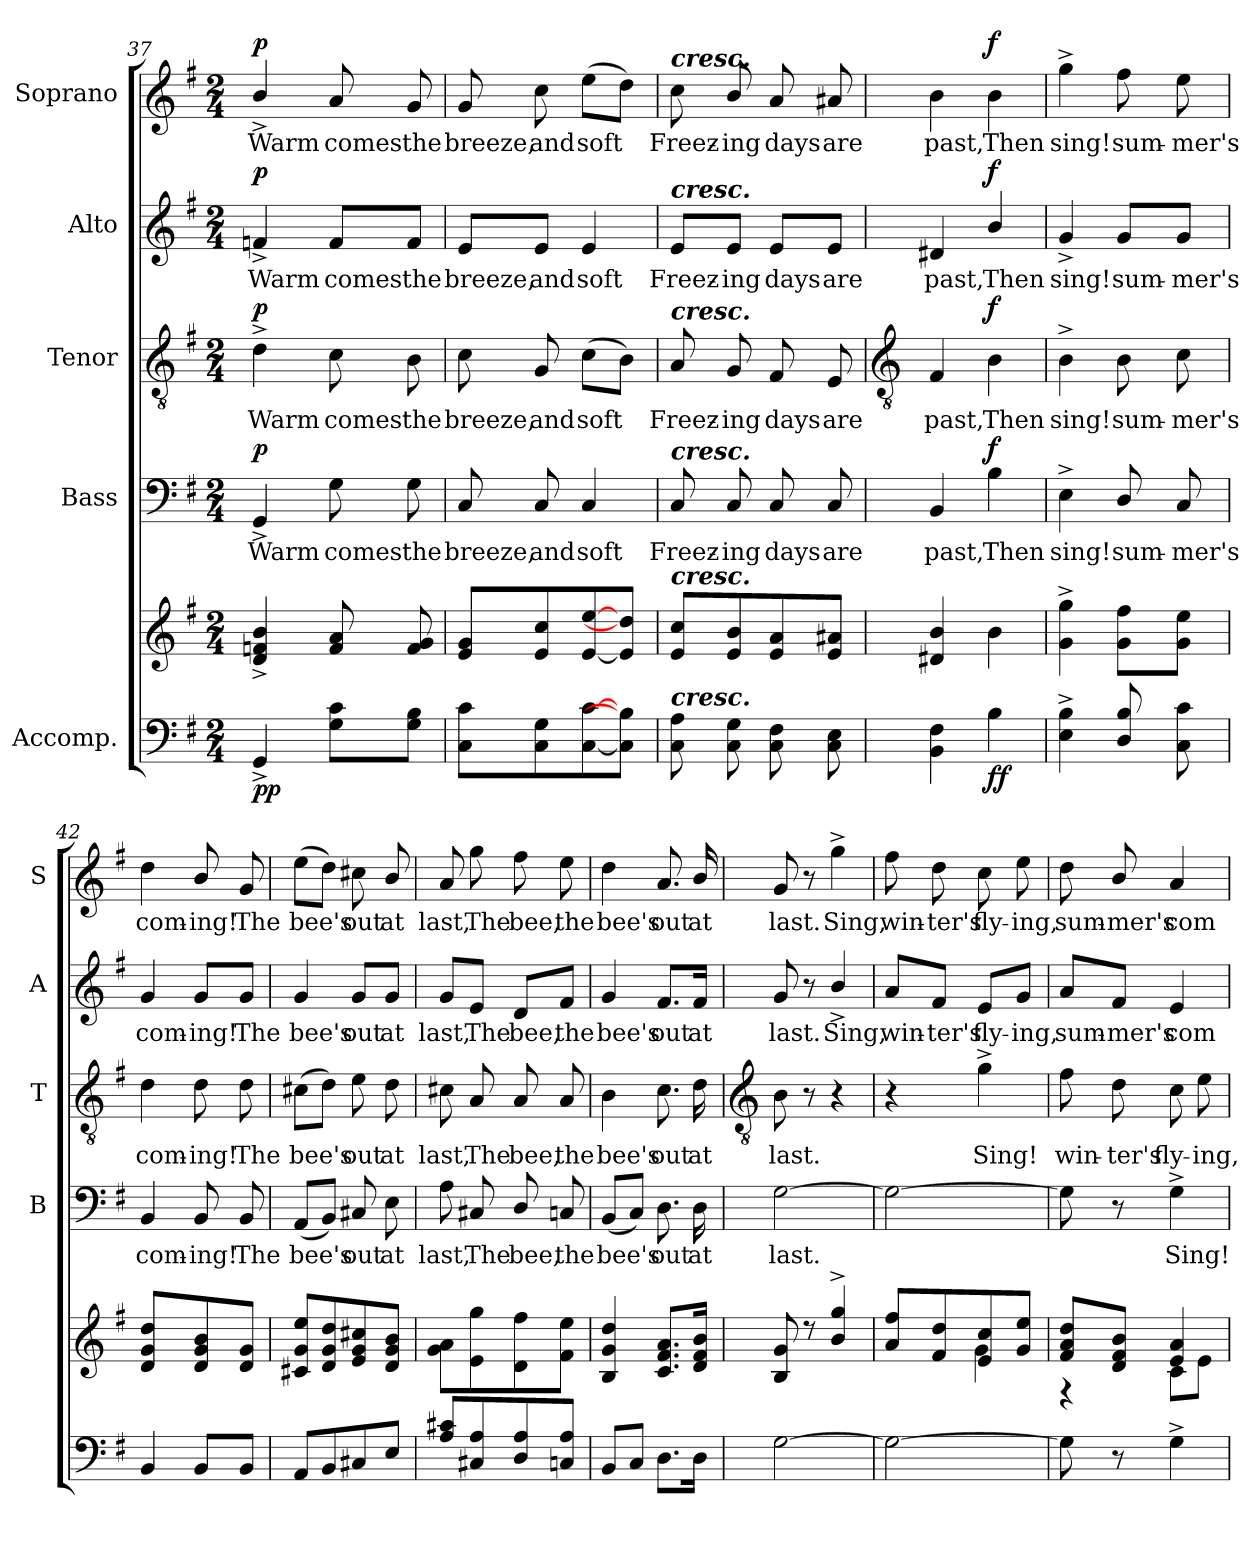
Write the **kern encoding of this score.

**kern	**kern	**dynam	**kern	**text	**dynam	**kern	**text	**dynam	**kern	**text	**dynam	**kern	**text	**dynam
*part5	*part5	*part5	*part4	*part4	*part4	*part3	*part3	*part3	*part2	*part2	*part2	*part1	*part1	*part1
*staff6	*staff5	*staff5/6	*staff4	*staff4	*staff4	*staff3	*staff3	*staff3	*staff2	*staff2	*staff2	*staff1	*staff1	*staff1
*I"Accomp.	*	*	*I"Bass	*	*	*I"Tenor	*	*	*I"Alto	*	*	*I"Soprano	*	*
*	*	*	*I'B	*	*	*I'T	*	*	*I'A	*	*	*I'S	*	*
*clefF4	*clefG2	*	*clefF4	*	*	*clefGv2	*	*	*clefG2	*	*	*clefG2	*	*
*k[f#]	*k[f#]	*	*k[f#]	*	*	*k[f#]	*	*	*k[f#]	*	*	*k[f#]	*	*
*G:	*G:	*	*G:	*	*	*G:	*	*	*G:	*	*	*G:	*	*
*M2/4	*M2/4	*	*M2/4	*	*	*M2/4	*	*	*M2/4	*	*	*M2/4	*	*
=37	=37	=37	=37	=37	=37	=37	=37	=37	=37	=37	=37	=37	=37	=37
!	!	!LO:DY:b=2	!	!LO:LY:b	!	!	!LO:LY:b	!	!	!LO:LY:b	!	!	!LO:LY:b	!
!	!	!LO:DY:n=1:b	!	!	!LO:DY:b	!	!	!LO:DY:b	!	!	!LO:DY:b	!	!	!LO:DY:b
4GG^	4d/^ 4fn/^ 4b/^	p p	4GG^	Warm	p	4d^	Warm	p	4fn^	Warm	p	4b^/	Warm	p
!	!	!	!	!LO:LY:b	!	!	!LO:LY:b	!	!	!LO:LY:b	!	!	!LO:LY:b	!
8G 8cL	8f 8a	.	8G	comes	.	8c	comes	.	8f/L	comes	.	8a	comes	.
!	!	!	!	!LO:LY:b	!	!	!LO:LY:b	!	!	!LO:LY:b	!	!	!LO:LY:b	!
8G 8BJ	8f 8g	.	8G	the	.	8B	the	.	8f/J	the	.	8g	the	.
=38	=38	=38	=38	=38	=38	=38	=38	=38	=38	=38	=38	=38	=38	=38
!	!	!	!	!LO:LY:b	!	!	!LO:LY:b	!	!	!LO:LY:b	!	!	!LO:LY:b	!
8C 8cL	8e 8gL	.	8C	breeze,	.	8c	breeze,	.	8e/L	breeze,	.	8g	breeze,	.
!	!	!	!	!LO:LY:b	!	!	!LO:LY:b	!	!	!LO:LY:b	!	!	!LO:LY:b	!
8C 8G	8e 8cc	.	8C	and	.	8G	and	.	8e/J	and	.	8cc	and	.
!	!	!	!	!LO:LY:b	!	!	!LO:LY:b	!	!	!LO:LY:b	!	!	!LO:LY:b	!
[8C [8c	[8e [8ee	.	4C	soft	.	(>8cL	soft	.	4e	soft	.	(>8eeL	soft	.
8C] 8B]J	8e] 8dd]J	.	.	.	.	8BJ)	.	.	.	.	.	8ddJ)	.	.
=39	=39	=39	=39	=39	=39	=39	=39	=39	=39	=39	=39	=39	=39	=39
!	!	!	!	!	!	!	!	!	!	!	!	!LO:TX:a:Bi:t=cresc.	!	!
!	!	!	!	!	!	!	!	!	!LO:TX:a:Bi:t=cresc.	!	!	!	!	!
!	!	!	!	!	!	!LO:TX:a:Bi:t=cresc.	!	!	!	!	!	!	!	!
!	!	!	!LO:TX:a:Bi:t=cresc.	!	!	!	!	!	!	!	!	!	!	!
!	!LO:TX:a:Bi:t=cresc.	!	!	!	!	!	!	!	!	!	!	!	!	!
!LO:TX:a:Bi:t=cresc.	!	!	!	!	!	!	!	!	!	!	!	!	!	!
!	!	!	!	!LO:LY:b	!	!	!LO:LY:b	!	!	!LO:LY:b	!	!	!LO:LY:b	!
8C 8AL	8e 8ccL	.	8C	Freez-	.	8A	Freez-	.	8e/L	Freez-	.	8cc	Freez-	.
!	!	!	!	!LO:LY:b	!	!	!LO:LY:b	!	!	!LO:LY:b	!	!	!LO:LY:b	!
8C 8G	8e/ 8b/	.	8C	-ing	.	8G	-ing	.	8e/J	-ing	.	8b/	-ing	.
!	!	!	!	!LO:LY:b	!	!	!LO:LY:b	!	!	!LO:LY:b	!	!	!LO:LY:b	!
8C 8F#	8e 8a	.	8C	days	.	8F#	days	.	8e/L	days	.	8a	days	.
!	!	!	!	!LO:LY:b	!	!	!LO:LY:b	!	!	!LO:LY:b	!	!	!LO:LY:b	!
8C 8E	8e 8a#XJ	.	8C	are	.	8E	are	.	8e/J	are	.	8a#X	are	.
!!LO:LB:g=z
=40	=40	=40	=40	=40	=40	=40	=40	=40	=40	=40	=40	=40	=40	=40
*	*	*	*	*	*	*clefGv2	*	*	*	*	*	*	*	*
!	!	!	!	!LO:LY:b	!	!	!LO:LY:b	!	!	!LO:LY:b	!	!	!LO:LY:b	!
4BB 4F#	4d#X 4b	.	4BB	past,	.	4F#	past,	.	4d#X	past,	.	4b	past,	.
!	!	!LO:DY:b=2	!	!LO:LY:b	!	!	!LO:LY:b	!	!	!LO:LY:b	!	!	!LO:LY:b	!
!	!	!LO:DY:n=1:b	!	!	!LO:DY:b	!	!	!LO:DY:b	!	!	!LO:DY:b	!	!	!LO:DY:b
4B	4b	f f	4B	Then	f	4B	Then	f	4b/	Then	f	4b	Then	f
=41	=41	=41	=41	=41	=41	=41	=41	=41	=41	=41	=41	=41	=41	=41
!	!	!	!	!LO:LY:b	!	!	!LO:LY:b	!	!	!LO:LY:b	!	!	!LO:LY:b	!
4E^ 4B^	4g^ 4gg^	.	4E^	sing!	.	4B^	sing!	.	4g^	sing!	.	4gg^	sing!	.
!	!	!	!	!LO:LY:b	!	!	!LO:LY:b	!	!	!LO:LY:b	!	!	!LO:LY:b	!
8D/ 8B/L	8g 8ff#L	.	8D/	sum-	.	8B	sum-	.	8g/L	sum-	.	8ff#	sum-	.
!	!	!	!	!LO:LY:b	!	!	!LO:LY:b	!	!	!LO:LY:b	!	!	!LO:LY:b	!
8C 8c	8g 8eeJ	.	8C	-mer's	.	8c	-mer's	.	8g/J	-mer's	.	8ee	-mer's	.
=42	=42	=42	=42	=42	=42	=42	=42	=42	=42	=42	=42	=42	=42	=42
!	!	!	!	!LO:LY:b	!	!	!LO:LY:b	!	!	!LO:LY:b	!	!	!LO:LY:b	!
4BB	4d 4g 4dd	.	4BB	com-	.	4d	com-	.	4g	com-	.	4dd	com-	.
!	!	!	!	!LO:LY:b	!	!	!LO:LY:b	!	!	!LO:LY:b	!	!	!LO:LY:b	!
8BBL	8d 8g 8b	.	8BB	-ing!	.	8d	-ing!	.	8g/L	-ing!	.	8b/	-ing!	.
!	!	!	!	!LO:LY:b	!	!	!LO:LY:b	!	!	!LO:LY:b	!	!	!LO:LY:b	!
8BBJ	8d 8gJ	.	8BB	The	.	8d	The	.	8g/J	The	.	8g	The	.
=43	=43	=43	=43	=43	=43	=43	=43	=43	=43	=43	=43	=43	=43	=43
!	!	!	!	!LO:LY:b	!	!	!LO:LY:b	!	!	!LO:LY:b	!	!	!LO:LY:b	!
8AAL	8c#X 8g 8eeL	.	(<8AAL	bee's	.	(>8c#XL	bee's	.	4g	bee's	.	(>8eeL	bee's	.
8BB	8d 8g 8dd	.	8BBJ)	.	.	8dJ)	.	.	.	.	.	8ddJ)	.	.
!	!	!	!	!LO:LY:b	!	!	!LO:LY:b	!	!	!LO:LY:b	!	!	!LO:LY:b	!
8C#X	8e 8g 8cc#X	.	8C#X	out	.	8e	out	.	8g/L	out	.	8cc#X	out	.
!	!	!	!	!LO:LY:b	!	!	!LO:LY:b	!	!	!LO:LY:b	!	!	!LO:LY:b	!
8EJ	8d 8g 8bJ	.	8E	at	.	8d	at	.	8g/J	at	.	8b/	at	.
=44	=44	=44	=44	=44	=44	=44	=44	=44	=44	=44	=44	=44	=44	=44
!	!	!	!	!LO:LY:b	!	!	!LO:LY:b	!	!	!LO:LY:b	!	!	!LO:LY:b	!
8A 8c#XL	8g 8aL	.	8A	last,	.	8c#X	last,	.	8g/L	last,	.	8a	last,	.
!	!	!	!	!LO:LY:b	!	!	!LO:LY:b	!	!	!LO:LY:b	!	!	!LO:LY:b	!
8C#X 8A	8e 8gg	.	8C#X	The	.	8A	The	.	8e/J	The	.	8gg	The	.
!	!	!	!	!LO:LY:b	!	!	!LO:LY:b	!	!	!LO:LY:b	!	!	!LO:LY:b	!
8D/ 8A/	8d 8ff#	.	8D/	bee,	.	8A	bee,	.	8d/L	bee,	.	8ff#	bee,	.
!	!	!	!	!LO:LY:b	!	!	!LO:LY:b	!	!	!LO:LY:b	!	!	!LO:LY:b	!
8Cn 8AJ	8f# 8eeJ	.	8Cn	the	.	8A	the	.	8f#/J	the	.	8ee	the	.
=45	=45	=45	=45	=45	=45	=45	=45	=45	=45	=45	=45	=45	=45	=45
!	!	!	!	!LO:LY:b	!	!	!LO:LY:b	!	!	!LO:LY:b	!	!	!LO:LY:b	!
8BBL	4B 4g 4dd	.	(<8BBL	bee's	.	4B	bee's	.	4g	bee's	.	4dd	bee's	.
8CJ	.	.	8CJ)	.	.	.	.	.	.	.	.	.	.	.
!	!	!	!	!LO:LY:b	!	!	!LO:LY:b	!	!	!LO:LY:b	!	!	!LO:LY:b	!
8.DL	8.c 8.f# 8.aL	.	8.D	out	.	8.c	out	.	8.f#/L	out	.	8.a	out	.
!	!	!	!	!LO:LY:b	!	!	!LO:LY:b	!	!	!LO:LY:b	!	!	!LO:LY:b	!
16DJ	16d 16f# 16bJ	.	16D	at	.	16d	at	.	16f#/Jk	at	.	16b/	at	.
!!LO:LB:g=z
=46	=46	=46	=46	=46	=46	=46	=46	=46	=46	=46	=46	=46	=46	=46
*	*	*	*	*	*	*clefGv2	*	*	*	*	*	*	*	*
*	*^	*	*	*	*	*	*	*	*	*	*	*	*	*
!	!	!LO:N:vis=1	!	!	!LO:LY:b	!	!	!LO:LY:b	!	!	!LO:LY:b	!	!	!LO:LY:b	!
[2G	8B 8g	2ryy	.	[2G	last.	.	8B	last.	.	8g	last.	.	8g	last.	.
.	8r	.	.	.	.	.	8r	.	.	8r	.	.	8r	.	.
!	!	!	!	!	!	!	!	!	!	!	!LO:LY:b	!	!	!LO:LY:b	!
.	4b^ 4gg^	.	.	.	.	.	4r	.	.	4b^/	Sing,	.	4gg^	Sing,	.
=47	=47	=47	=47	=47	=47	=47	=47	=47	=47	=47	=47	=47	=47	=47	=47
!	!	!	!	!	!	!	!	!	!	!	!LO:LY:b	!	!	!LO:LY:b	!
2G_	8a/ 8ff#/L	4ryy	.	2G_	.	.	4r	.	.	8a/L	win-	.	8ff#	win-	.
!	!	!	!	!	!	!	!	!	!	!	!LO:LY:b	!	!	!LO:LY:b	!
.	8f#/ 8dd/	.	.	.	.	.	.	.	.	8f#/J	-ter's	.	8dd	-ter's	.
!	!	!	!	!	!	!	!	!LO:LY:b	!	!	!LO:LY:b	!	!	!LO:LY:b	!
.	8e/ 8cc/	4g\	.	.	.	.	4g^	Sing!	.	8e/L	fly-	.	8cc	fly-	.
!	!	!	!	!	!	!	!	!	!	!	!LO:LY:b	!	!	!LO:LY:b	!
.	8g/ 8ee/J	.	.	.	.	.	.	.	.	8g/J	-ing,	.	8ee	-ing,	.
=48	=48	=48	=48	=48	=48	=48	=48	=48	=48	=48	=48	=48	=48	=48	=48
!	!	!	!	!	!	!	!	!LO:LY:b	!	!	!LO:LY:b	!	!	!LO:LY:b	!
8G]	8f# 8a 8ddL	4r	.	8G]	.	.	8f#	win-	.	8a/L	sum-	.	8dd	sum-	.
!	!	!	!	!	!	!	!	!LO:LY:b	!	!	!LO:LY:b	!	!	!LO:LY:b	!
8r	8d/ 8f#/ 8b/J	.	.	8r	.	.	8d	-ter's	.	8f#/J	-mer's	.	8b/	-mer's	.
!	!	!	!	!	!LO:LY:b	!	!	!LO:LY:b	!	!	!LO:LY:b	!	!	!LO:LY:b	!
4G^	4e 4a	8c\L	.	4G^	Sing!	.	8c	fly-	.	4e	com-	.	4a	com-	.
!	!	!	!	!	!	!	!	!LO:LY:b	!	!	!	!	!	!	!
.	.	8e\J	.	.	.	.	8e	-ing,	.	.	.	.	.	.	.
*	*v	*v	*	*	*	*	*	*	*	*	*	*	*	*	*
=	=	=	=	=	=	=	=	=	=	=	=	=	=	=
*-	*-	*-	*-	*-	*-	*-	*-	*-	*-	*-	*-	*-	*-	*-
